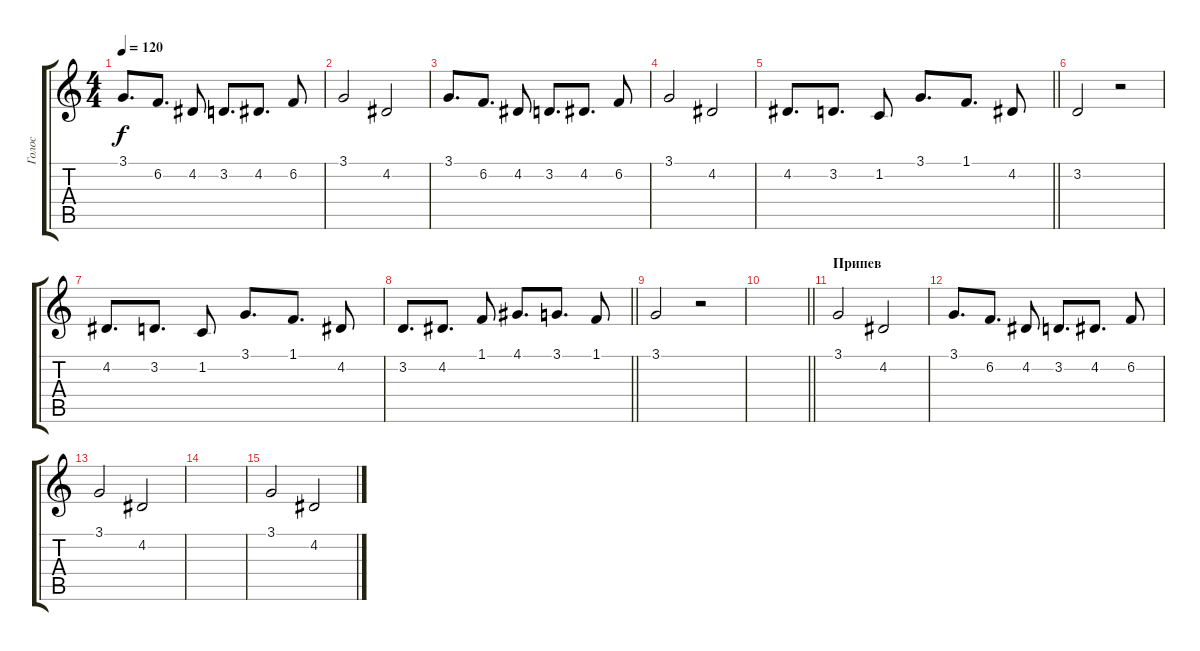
\track ("Голос" "Голос") {instrument pad1newage}
\staff {score tabs}
\tuning (E4 B3 G3 D3 A2 E2) {hide}
\ts (4 4)
\tempo 120
\clef g2
\ks c
3.1.8{d dy f} 6.2.8{d} 4.2.8 3.2.8{d} 4.2.8{d} 6.2.8 |
3.1.2 4.2.2 |
3.1.8{d} 6.2.8{d} 4.2.8 3.2.8{d} 4.2.8{d} 6.2.8 |
3.1.2 4.2.2 |
\barLineRight lightlight
4.2.8{d} 3.2.8{d} 1.2.8 3.1.8{d} 1.1.8{d} 4.2.8 |
3.2.2 r.2 |
4.2.8{d} 3.2.8{d} 1.2.8 3.1.8{d} 1.1.8{d} 4.2.8 |
\barLineRight lightlight
3.2.8{d} 4.2.8{d} 1.1.8 4.1.8{d} 3.1.8{d} 1.1.8 |
\section ("" "")
3.1.2 r.2 |
\barLineRight lightlight
|
\section ("" "Припев")
3.1.2 4.2.2 |
3.1.8{d} 6.2.8{d} 4.2.8 3.2.8{d} 4.2.8{d} 6.2.8 |
3.1.2 4.2.2 |
|
3.1.2 4.2.2
